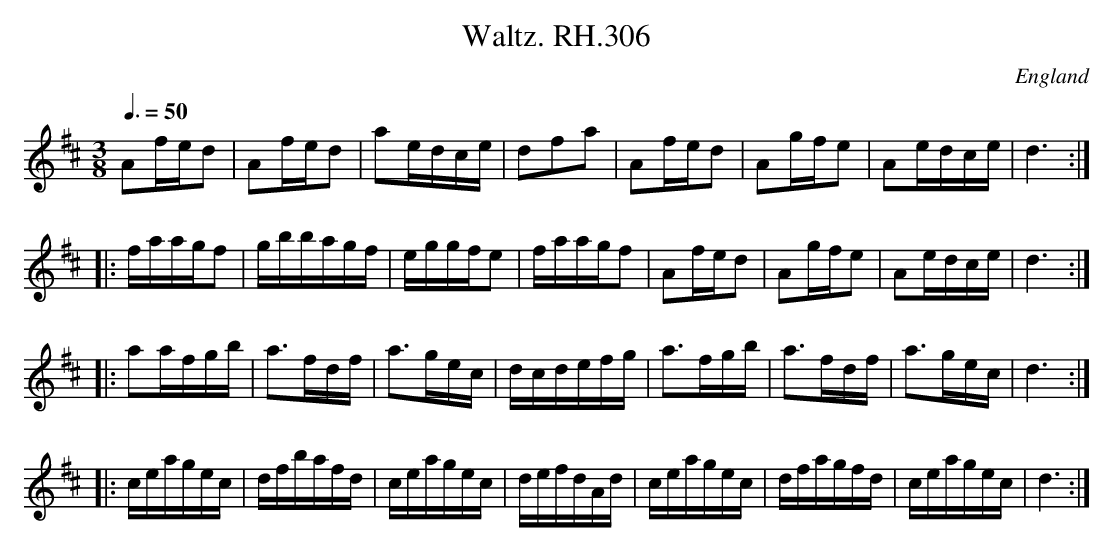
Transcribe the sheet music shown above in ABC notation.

X:1
T:Waltz. RH.306
O:England
M:3/8
L:1/16
Q:3/8=50
K:D
A2fed2|A2fed2|a2edce|d2f2a2|\
A2fed2|A2gfe2|A2edce|d6:|
|:faagf2|gbbagf|eggfe2|faagf2|\
A2fed2|A2gfe2|A2edce|d6:|
|:a2afgb|a3fdf|a3gec|dcdefg|\
a3fgb|a3fdf|a3gec|d6:|
|:ceagec|dfbafd|ceagec|defdAd|\
ceagec|dfagfd|ceagec|d6:|
